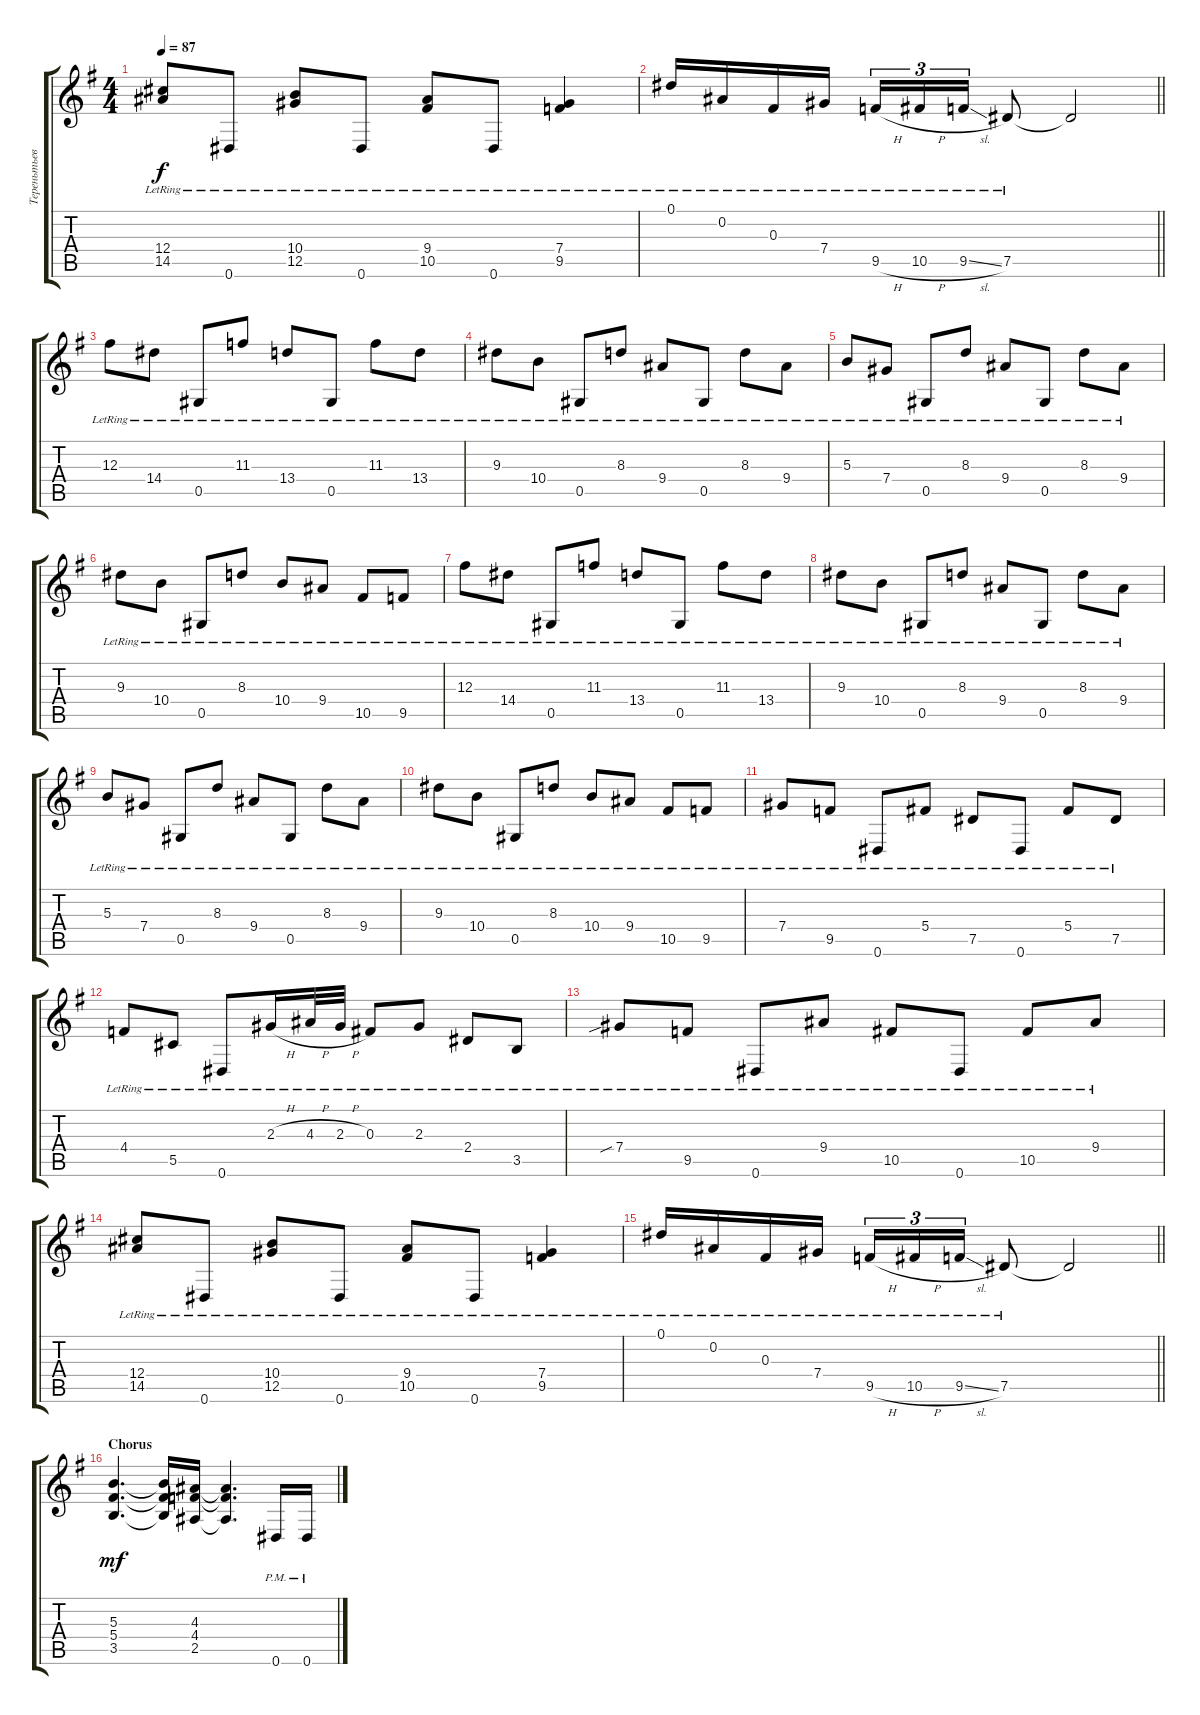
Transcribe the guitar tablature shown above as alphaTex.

\track ("Тереньтьев" "Тереньтьев") {instrument acousticguitarsteel}
\staff {score tabs}
\tuning (Eb4 Bb3 Gb3 Db3 Ab2 Eb2) {hide}
\ts (4 4)
\tempo 87
\clef g2
\ks g
(12.4{lr} 14.5{lr}).8{dy f} 0.6{lr}.8 (10.4{lr} 12.5{lr}).8 0.6{lr}.8 (9.4{lr} 10.5{lr}).8 0.6{lr}.8 (7.4{lr} 9.5{lr}).4 |
\barLineRight lightlight
0.1{lr}.16 0.2{lr}.16 0.3{lr}.16 7.4{lr}.16 9.5{h lr}.16{tu (3 2)} 10.5{h lr}.16{tu (3 2)} 9.5{sl lr}.16{tu (3 2)} 7.5{lr}.8 7.5{t}.2 |
12.3{lr}.8 14.4{lr}.8 0.5{lr}.8 11.3{lr}.8 13.4{lr}.8 0.5{lr}.8 11.3{lr}.8 13.4{lr}.8 |
9.3{lr}.8 10.4{lr}.8 0.5{lr}.8 8.3{lr}.8 9.4{lr}.8 0.5{lr}.8 8.3{lr}.8 9.4{lr}.8 |
5.3{lr}.8 7.4{lr}.8 0.5{lr}.8 8.3{lr}.8 9.4{lr}.8 0.5{lr}.8 8.3{lr}.8 9.4{lr}.8 |
9.3{lr}.8 10.4{lr}.8 0.5{lr}.8 8.3{lr}.8 10.4{lr}.8 9.4{lr}.8 10.5{lr}.8 9.5{lr}.8 |
12.3{lr}.8 14.4{lr}.8 0.5{lr}.8 11.3{lr}.8 13.4{lr}.8 0.5{lr}.8 11.3{lr}.8 13.4{lr}.8 |
9.3{lr}.8 10.4{lr}.8 0.5{lr}.8 8.3{lr}.8 9.4{lr}.8 0.5{lr}.8 8.3{lr}.8 9.4{lr}.8 |
5.3{lr}.8 7.4{lr}.8 0.5{lr}.8 8.3{lr}.8 9.4{lr}.8 0.5{lr}.8 8.3{lr}.8 9.4{lr}.8 |
9.3{lr}.8 10.4{lr}.8 0.5{lr}.8 8.3{lr}.8 10.4{lr}.8 9.4{lr}.8 10.5{lr}.8 9.5{lr}.8 |
7.4{lr}.8 9.5{lr}.8 0.6{lr}.8 5.4{lr}.8 7.5{lr}.8 0.6{lr}.8 5.4{lr}.8 7.5{lr}.8 |
4.4{lr}.8 5.5{lr}.8 0.6{lr}.8 2.3{h lr}.16 4.3{h lr}.32 2.3{h lr}.32 0.3{lr}.8 2.3{lr}.8 2.4{lr}.8 3.5{lr}.8 |
7.4{sib lr}.8 9.5{lr}.8 0.6{lr}.8 9.4{lr}.8 10.5{lr}.8 0.6{lr}.8 10.5{lr}.8 9.4{lr}.8 |
(12.4{lr} 14.5{lr}).8 0.6{lr}.8 (10.4{lr} 12.5{lr}).8 0.6{lr}.8 (9.4{lr} 10.5{lr}).8 0.6{lr}.8 (7.4{lr} 9.5{lr}).4 |
\barLineRight lightlight
0.1{lr}.16 0.2{lr}.16 0.3{lr}.16 7.4{lr}.16 9.5{h lr}.16{tu (3 2)} 10.5{h lr}.16{tu (3 2)} 9.5{sl lr}.16{tu (3 2)} 7.5{lr}.8 7.5{t}.2 |
\section ("" "Chorus")
(5.3 5.4 3.5).4{d dy mf instrument distortionguitar} (5.3{t} 5.4{t} 3.5{t}).16 (4.3 4.4 2.5).16 (4.3{t} 4.4{t} 2.5{t}).4{d} 0.6{pm}.16 0.6{pm}.16
